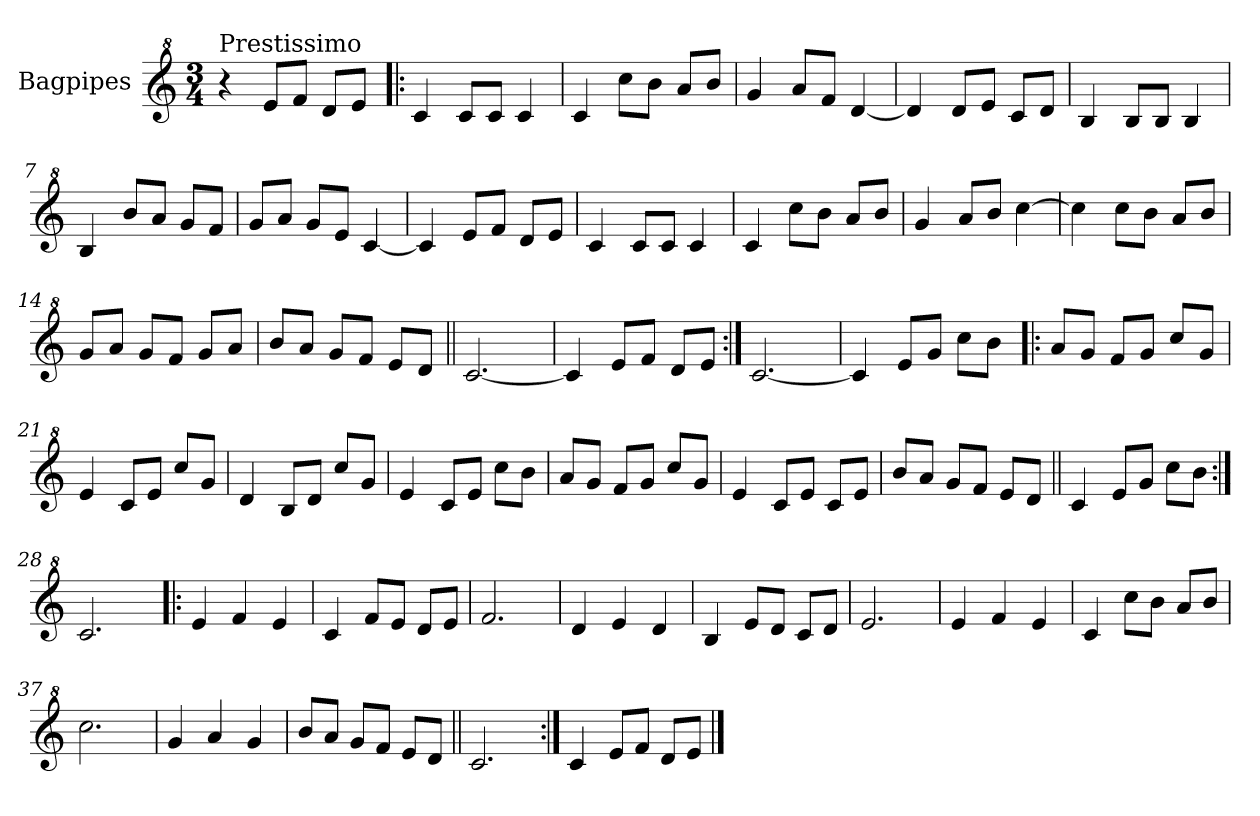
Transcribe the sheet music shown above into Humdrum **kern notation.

**kern
*part1
*staff1
*I"Bagpipes
*I'Bag
*clefG^2
*k[]
*C:
*M3/4
=1
!LO:TX:a:t=Prestissimo
4r
8ee/L
8ff/J
8dd/L
8ee/J
=2!|:
4cc/
8cc/L
8cc/J
4cc/
=3
4cc/
8ccc\L
8bb\J
8aa/L
8bb/J
=4
4gg/
8aa/L
8ff/J
[4dd/
=5
4dd/]
8dd/L
8ee/J
8cc/L
8dd/J
=6
4b/
8b/L
8b/J
4b/
=7
4b/
8bb/L
8aa/J
8gg/L
8ff/J
=8
8gg/L
8aa/J
8gg/L
8ee/J
[4cc/
!!LO:LB:g=z
=9
4cc/]
8ee/L
8ff/J
8dd/L
8ee/J
=10
4cc/
8cc/L
8cc/J
4cc/
=11
4cc/
8ccc\L
8bb\J
8aa/L
8bb/J
=12
4gg/
8aa/L
8bb/J
[4ccc\
=13
4ccc\]
8ccc\L
8bb\J
8aa/L
8bb/J
=14
8gg/L
8aa/J
8gg/L
8ff/J
8gg/L
8aa/J
=15
8bb/L
8aa/J
8gg/L
8ff/J
8ee/L
8dd/J
=16||
[2.cc/
!!LO:LB:g=z
=17
4cc/]
8ee/L
8ff/J
8dd/L
8ee/J
=18:|!
[2.cc/
=19
4cc/]
8ee/L
8gg/J
8ccc\L
8bb\J
=20!|:
8aa/L
8gg/J
8ff/L
8gg/J
8ccc/L
8gg/J
=21
4ee/
8cc/L
8ee/J
8ccc/L
8gg/J
=22
4dd/
8b/L
8dd/J
8ccc/L
8gg/J
=23
4ee/
8cc/L
8ee/J
8ccc\L
8bb\J
=24
8aa/L
8gg/J
8ff/L
8gg/J
8ccc/L
8gg/J
!!LO:LB:g=z
=25
4ee/
8cc/L
8ee/J
8cc/L
8ee/J
=26
8bb/L
8aa/J
8gg/L
8ff/J
8ee/L
8dd/J
=27||
4cc/
8ee/L
8gg/J
8ccc\L
8bb\J
=28:|!
2.cc/
=29!|:
4ee/
4ff/
4ee/
=30
4cc/
8ff/L
8ee/J
8dd/L
8ee/J
=31
2.ff/
=32
4dd/
4ee/
4dd/
=33
4b/
8ee/L
8dd/J
8cc/L
8dd/J
!!LO:LB:g=z
=34
2.ee/
=35
4ee/
4ff/
4ee/
=36
4cc/
8ccc\L
8bb\J
8aa/L
8bb/J
=37
2.ccc\
=38
4gg/
4aa/
4gg/
=39
8bb/L
8aa/J
8gg/L
8ff/J
8ee/L
8dd/J
=40||
2.cc/
=41:|!
4cc/
8ee/L
8ff/J
8dd/L
8ee/J
==
*-
